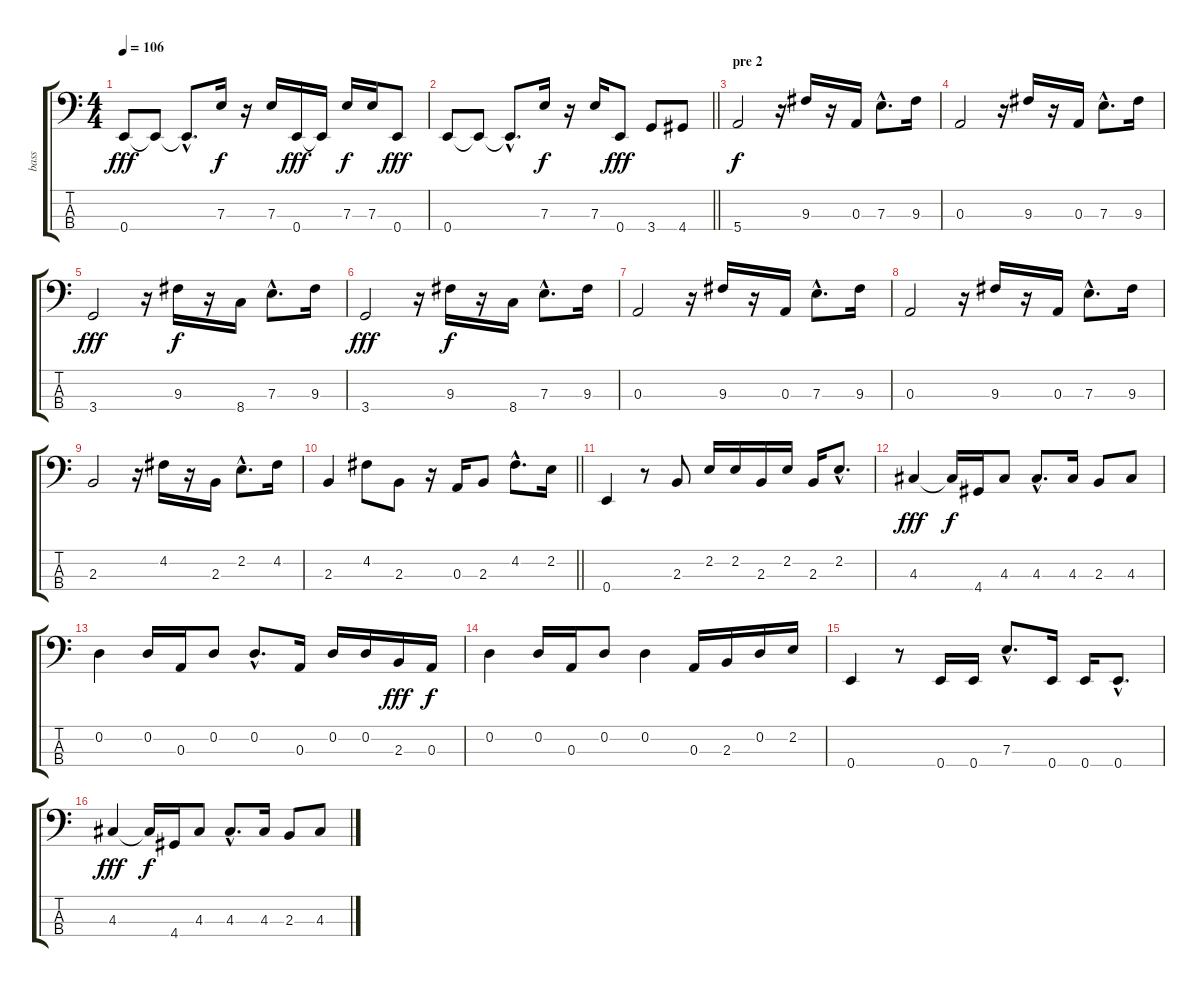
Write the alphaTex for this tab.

\track ("bass" "bass") {instrument fretlessbass}
\staff {score tabs}
\tuning (G2 D2 A1 E1) {hide}
\ts (4 4)
\tempo 106
\clef f4
\ks c
0.4.8{dy fff instrument electricbasspick} 0.4{t}.8 0.4{hac t}.8{d} 7.3.16{dy f} r.16 7.3.16 0.4.16{dy fff} 0.4{t}.16 7.3.16{dy f} 7.3.16 0.4.8{dy fff} |
\barLineRight lightlight
0.4.8{instrument electricbasspick} 0.4{t}.8 0.4{hac t}.8{d} 7.3.16{dy f} r.16 7.3.16 0.4.8{dy fff} 3.4.8 4.4.8 |
\section ("" "pre 2")
5.4.2{dy f} r.16 9.3.16 r.16 0.3.16 7.3{hac}.8{d} 9.3.16 |
0.3.2 r.16 9.3.16 r.16 0.3.16 7.3{hac}.8{d} 9.3.16 |
3.4.2{dy fff} r.16 9.3.16{dy f} r.16 8.4.16 7.3{hac}.8{d} 9.3.16 |
3.4.2{dy fff} r.16 9.3.16{dy f} r.16 8.4.16 7.3{hac}.8{d} 9.3.16 |
0.3.2 r.16 9.3.16 r.16 0.3.16 7.3{hac}.8{d} 9.3.16 |
0.3.2 r.16 9.3.16 r.16 0.3.16 7.3{hac}.8{d} 9.3.16 |
2.3.2 r.16 4.2.16 r.16 2.3.16 2.2{hac}.8{d} 4.2.16 |
\barLineRight lightlight
2.3.4 4.2.8 2.3.8 r.16 0.3.16 2.3.8 4.2{hac}.8{d} 2.2.16 |
0.4.4 r.8 2.3.8 2.2.16 2.2.16 2.3.16 2.2.16 2.3.16 2.2{hac}.8{d} |
4.3.4{dy fff} 4.3{t}.16{dy f} 4.4.16 4.3.8 4.3{hac}.8{d} 4.3.16 2.3.8 4.3.8 |
0.2.4 0.2.16 0.3.16 0.2.8 0.2{hac}.8{d} 0.3.16 0.2.16 0.2.16 2.3.16{dy fff} 0.3.16{dy f} |
0.2.4 0.2.16 0.3.16 0.2.8 0.2.4 0.3.16 2.3.16 0.2.16 2.2.16 |
0.4.4 r.8 0.4.16 0.4.16 7.3{hac}.8{d} 0.4.16 0.4.16 0.4{hac}.8{d} |
4.3.4{dy fff} 4.3{t}.16{dy f} 4.4.16 4.3.8 4.3{hac}.8{d} 4.3.16 2.3.8 4.3.8
